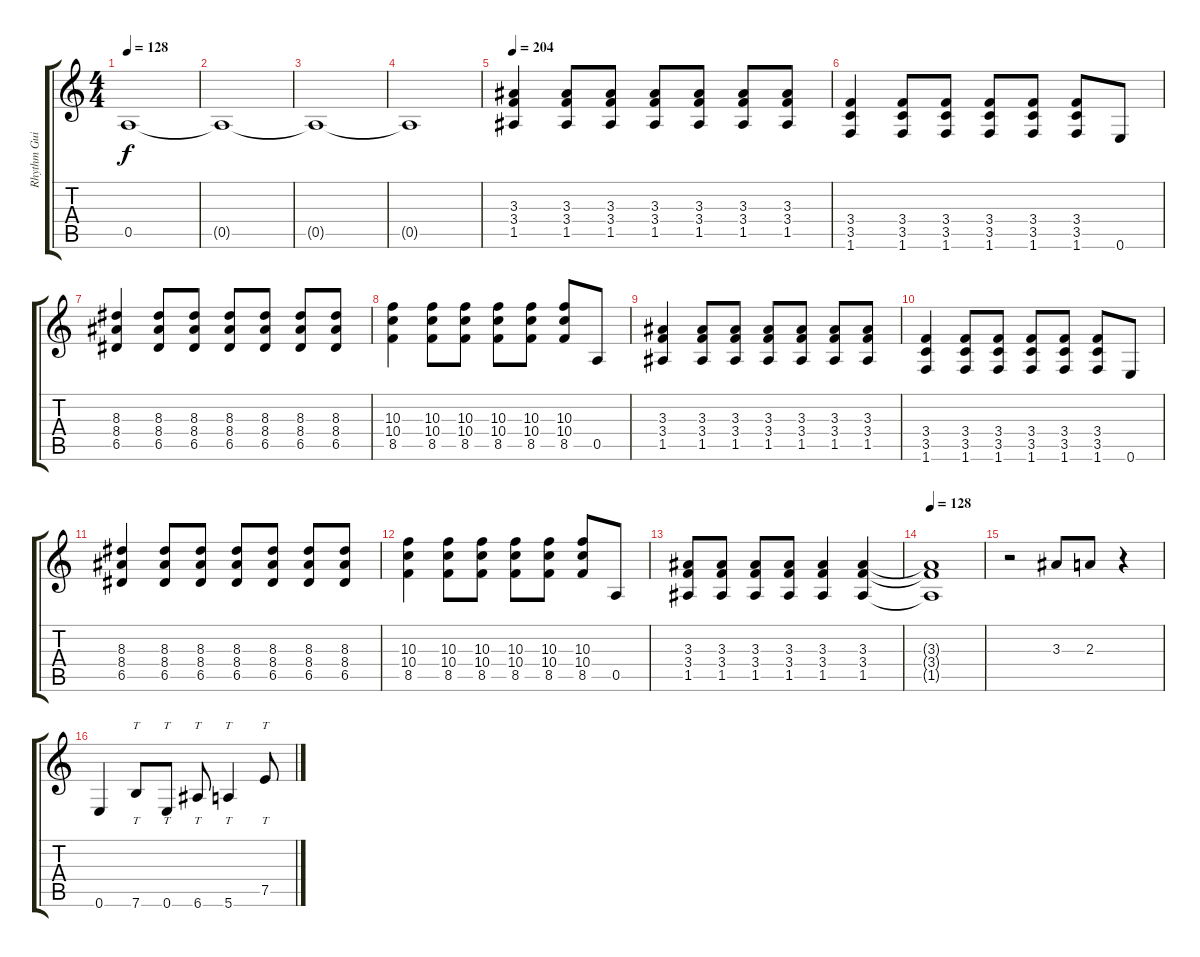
\track ("Rhythm Guitar" "Rhythm Gui") {instrument distortionguitar}
\staff {score tabs}
\tuning (E4 B3 G3 D3 A2 E2) {hide}
\ts (4 4)
\tempo 128
\clef g2
\ks c
0.5{t}.1{dy f} |
0.5{t}.1 |
0.5{t}.1 |
0.5{t}.1 |
\tempo 204
(3.3 3.4 1.5).4 (3.3 3.4 1.5).8 (3.3 3.4 1.5).8 (3.3 3.4 1.5).8 (3.3 3.4 1.5).8 (3.3 3.4 1.5).8 (3.3 3.4 1.5).8 |
(3.4 3.5 1.6).4 (3.4 3.5 1.6).8 (3.4 3.5 1.6).8 (3.4 3.5 1.6).8 (3.4 3.5 1.6).8 (3.4 3.5 1.6).8 0.6.8 |
(8.3 8.4 6.5).4 (8.3 8.4 6.5).8 (8.3 8.4 6.5).8 (8.3 8.4 6.5).8 (8.3 8.4 6.5).8 (8.3 8.4 6.5).8 (8.3 8.4 6.5).8 |
(10.3 10.4 8.5).4 (10.3 10.4 8.5).8 (10.3 10.4 8.5).8 (10.3 10.4 8.5).8 (10.3 10.4 8.5).8 (10.3 10.4 8.5).8 0.5.8 |
(3.3 3.4 1.5).4 (3.3 3.4 1.5).8 (3.3 3.4 1.5).8 (3.3 3.4 1.5).8 (3.3 3.4 1.5).8 (3.3 3.4 1.5).8 (3.3 3.4 1.5).8 |
(3.4 3.5 1.6).4 (3.4 3.5 1.6).8 (3.4 3.5 1.6).8 (3.4 3.5 1.6).8 (3.4 3.5 1.6).8 (3.4 3.5 1.6).8 0.6.8 |
(8.3 8.4 6.5).4 (8.3 8.4 6.5).8 (8.3 8.4 6.5).8 (8.3 8.4 6.5).8 (8.3 8.4 6.5).8 (8.3 8.4 6.5).8 (8.3 8.4 6.5).8 |
(10.3 10.4 8.5).4 (10.3 10.4 8.5).8 (10.3 10.4 8.5).8 (10.3 10.4 8.5).8 (10.3 10.4 8.5).8 (10.3 10.4 8.5).8 0.5.8 |
(3.3 3.4 1.5).8 (3.3 3.4 1.5).8 (3.3 3.4 1.5).8 (3.3 3.4 1.5).8 (3.3 3.4 1.5).4 (3.3 3.4 1.5).4 |
\tempo 128
(3.3{t} 3.4{t} 1.5{t}).1 |
r.2 3.3.8 2.3.8 r.4 |
0.6.4 7.6.8{tt} 0.6.8{tt} 6.6.8{tt} 5.6.4{tt} 7.5.8{tt}
